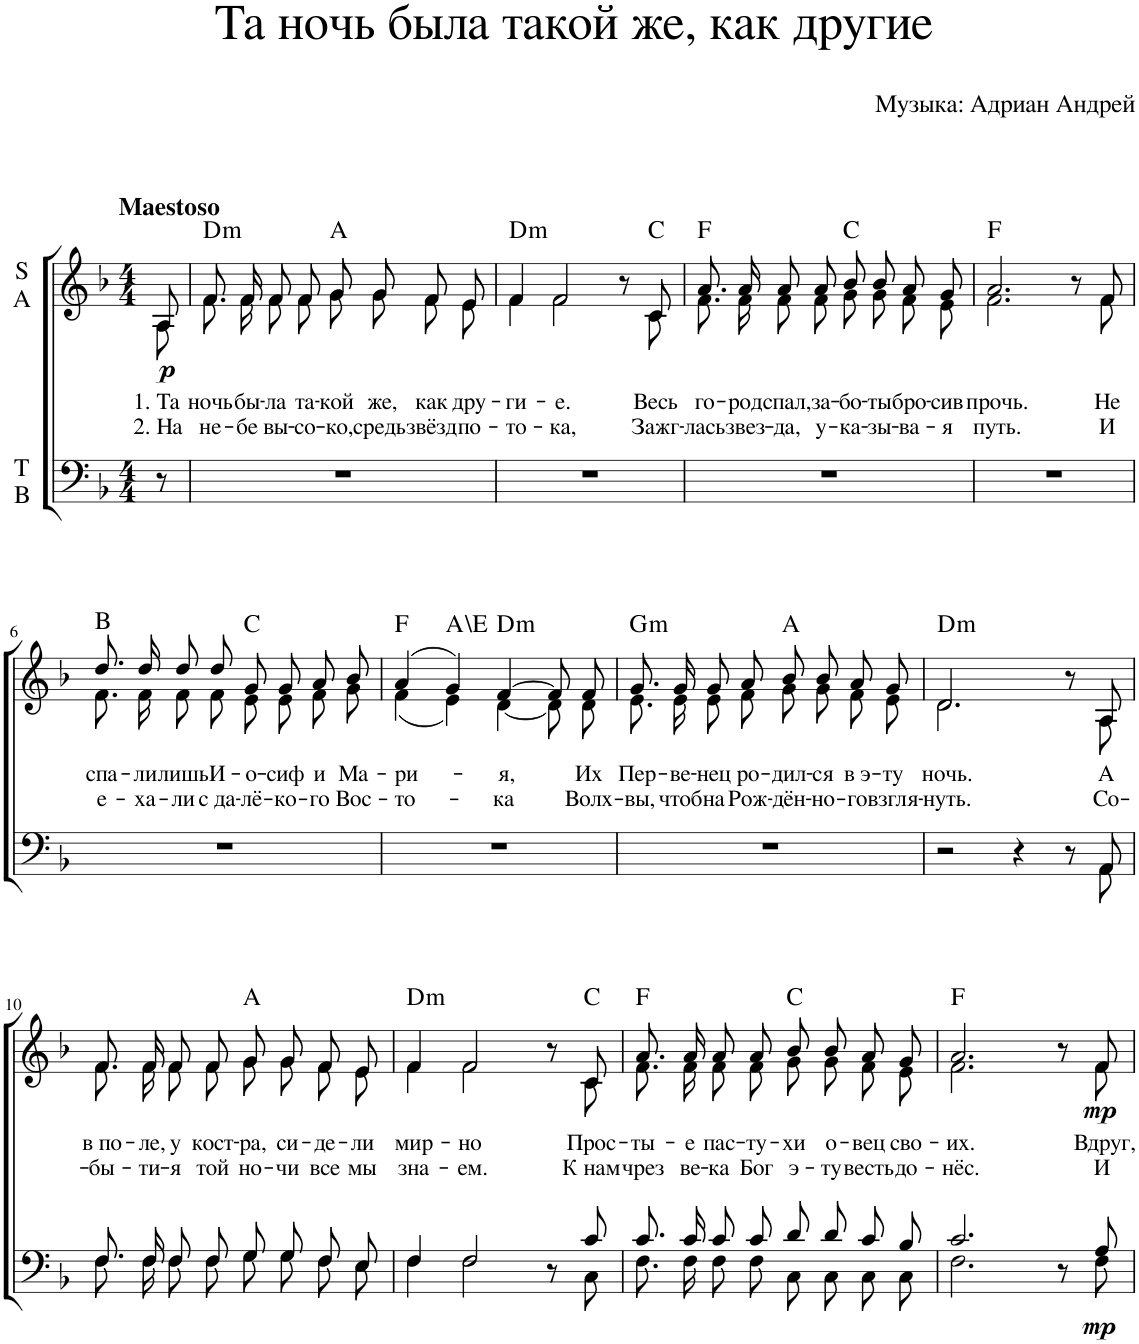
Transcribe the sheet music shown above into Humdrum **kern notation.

**kern	**dynam	**kern	**text	**text	**dynam	**harte
*part2	*part2	*part1	*part1	*part1	*part1	*part1
*staff2	*staff2	*staff1	*staff1	*staff1	*staff1	*
*I"T B	*	*I"S A	*	*	*	*
*clefF4	*	*clefG2	*	*	*	*
*k[b-]	*	*k[b-]	*	*	*	*
*M4/4	*	*M4/4	*	*	*	*
=1	=1	=1	=1	=1	=1	=1
!	!	!LO:TX:a:B:t=Maestoso	!	!	!	!
!	!	!	!LO:LY:b	!LO:LY:b	!LO:DY:b	!
*	*	*^	*	*	*	*
8r	.	8A/	8A\	1. Та	2. На	p	.
=2	=2	=2	=2	=2	=2	=2	=2
!	!	!	!	!LO:LY:b	!LO:LY:b	!	!LO:H:kt=m
1r	.	8.f/L	8.f\L	ночь	не-	.	D:min
!	!	!	!	!LO:LY:b	!LO:LY:b	!	!
.	.	16f/Jk	16f\Jk	бы-	-бе	.	.
!	!	!	!	!LO:LY:b	!LO:LY:b	!	!
.	.	8f/L	8f\L	-ла	вы-	.	.
!	!	!	!	!LO:LY:b	!LO:LY:b	!	!
.	.	8f/J	8f\J	та-	-со-	.	.
!	!	!	!	!LO:LY:b	!LO:LY:b	!	!
.	.	8g/L	8g\L	-кой	-ко,	.	A:maj
!	!	!	!	!LO:LY:b	!LO:LY:b	!	!
.	.	8g/J	8g\J	же,	средь	.	.
!	!	!	!	!LO:LY:b	!LO:LY:b	!	!
.	.	8f/L	8f\L	как	звёзд	.	.
!	!	!	!	!LO:LY:b	!LO:LY:b	!	!
.	.	8e/J	8e\J	дру-	по-	.	.
=3	=3	=3	=3	=3	=3	=3	=3
!	!	!	!	!LO:LY:b	!LO:LY:b	!	!LO:H:kt=m
1r	.	4f/	4f\	-ги-	-то-	.	D:min
!	!	!	!	!LO:LY:b	!LO:LY:b	!	!
.	.	2f/	2f\	-е.	-ка,	.	.
.	.	8r	8ryy	.	.	.	.
!	!	!	!	!LO:LY:b	!LO:LY:b	!	!
.	.	8c/	8c\	Весь	Зажг-	.	C:maj
=4	=4	=4	=4	=4	=4	=4	=4
!	!	!	!	!LO:LY:b	!LO:LY:b	!	!
1r	.	8.a/L	8.f\L	го-	-лась	.	F:maj
!	!	!	!	!LO:LY:b	!LO:LY:b	!	!
.	.	16a/Jk	16f\Jk	-род	звез-	.	.
!	!	!	!	!LO:LY:b	!LO:LY:b	!	!
.	.	8a/L	8f\L	спал,	-да,	.	.
!	!	!	!	!LO:LY:b	!LO:LY:b	!	!
.	.	8a/J	8f\J	за-	у-	.	.
!	!	!	!	!LO:LY:b	!LO:LY:b	!	!
.	.	8b-/L	8g\L	-бо-	-ка-	.	C:maj
!	!	!	!	!LO:LY:b	!LO:LY:b	!	!
.	.	8b-/J	8g\J	-ты	-зы-	.	.
!	!	!	!	!LO:LY:b	!LO:LY:b	!	!
.	.	8a/L	8f\L	бро-	-ва-	.	.
!	!	!	!	!LO:LY:b	!LO:LY:b	!	!
.	.	8g/J	8e\J	-сив	-я	.	.
=5	=5	=5	=5	=5	=5	=5	=5
!	!	!	!	!LO:LY:b	!LO:LY:b	!	!
1r	.	2.a/	2.f\	прочь.	путь.	.	F:maj
.	.	8r	8ryy	.	.	.	.
!	!	!	!	!LO:LY:b	!LO:LY:b	!	!
.	.	8f/	8f\	Не	И	.	.
!!LO:LB:g=z	!!
=6	=6	=6	=6	=6	=6	=6	=6
!	!	!	!	!LO:LY:b	!LO:LY:b	!	!
1r	.	8.dd/L	8.f\L	спа-	е-	.	B:maj
!	!	!	!	!LO:LY:b	!LO:LY:b	!	!
.	.	16dd/Jk	16f\Jk	-ли	-ха-	.	.
!	!	!	!	!LO:LY:b	!LO:LY:b	!	!
.	.	8dd/L	8f\L	лишь	-ли	.	.
!	!	!	!	!LO:LY:b	!LO:LY:b	!	!
.	.	8dd/J	8f\J	И-	с да-	.	.
!	!	!	!	!LO:LY:b	!LO:LY:b	!	!
.	.	8g/L	8e\L	-о-	-лё-	.	C:maj
!	!	!	!	!LO:LY:b	!LO:LY:b	!	!
.	.	8g/J	8e\J	-сиф	-ко-	.	.
!	!	!	!	!LO:LY:b	!LO:LY:b	!	!
.	.	8a/L	8f\L	и	-го	.	.
!	!	!	!	!LO:LY:b	!LO:LY:b	!	!
.	.	8b-/J	8g\J	Ма-	Вос-	.	.
=7	=7	=7	=7	=7	=7	=7	=7
!	!	!	!	!LO:LY:b	!LO:LY:b	!	!
1r	.	(4a/	(4f\	-ри-	-то-	.	F:maj
.	.	4g/)	4e\)	.	.	.	A:maj
!	!	!	!	!LO:LY:b	!LO:LY:b	!	!LO:H:kt=m
.	.	[4f/	[4d\	-я,	-ка	.	D:min
.	.	8f/L]	8d\L]	.	.	.	.
!	!	!	!	!LO:LY:b	!LO:LY:b	!	!
.	.	8f/J	8d\J	Их	Волх-	.	.
=8	=8	=8	=8	=8	=8	=8	=8
!	!	!	!	!LO:LY:b	!LO:LY:b	!	!LO:H:kt=m
1r	.	8.g/L	8.e\L	Пер-	-вы,	.	G:min
!	!	!	!	!LO:LY:b	!LO:LY:b	!	!
.	.	16g/Jk	16e\Jk	-ве-	чтоб	.	.
!	!	!	!	!LO:LY:b	!LO:LY:b	!	!
.	.	8g/L	8e\L	-нец	на	.	.
!	!	!	!	!LO:LY:b	!LO:LY:b	!	!
.	.	8a/J	8f\J	ро-	Рож-	.	.
!	!	!	!	!LO:LY:b	!LO:LY:b	!	!
.	.	8b-/L	8g\L	-дил-	-дён-	.	A:maj
!	!	!	!	!LO:LY:b	!LO:LY:b	!	!
.	.	8b-/J	8g\J	-ся	-но-	.	.
!	!	!	!	!LO:LY:b	!LO:LY:b	!	!
.	.	8a/L	8f\L	в э-	-го	.	.
!	!	!	!	!LO:LY:b	!LO:LY:b	!	!
.	.	8g/J	8e\J	-ту	взгля-	.	.
=9	=9	=9	=9	=9	=9	=9	=9
*^	*	*	*	*	*	*	*
!	!	!	!	!	!LO:LY:b	!LO:LY:b	!	!LO:H:kt=m
2r	2..ryy	.	2.d/	2.d\	ночь.	-нуть.	.	D:min
4r	.	.	.	.	.	.	.	.
8r	.	.	8r	8ryy	.	.	.	.
!	!	!	!	!	!LO:LY:b	!LO:LY:b	!	!
8AA/	8AA\	.	8A/	8A\	А	Со-	.	.
!!LO:LB:g=z	!!
=10	=10	=10	=10	=10	=10	=10	=10	=10
!	!	!	!	!	!LO:LY:b	!LO:LY:b	!	!
8.F/L	8.F\L	.	8.f/L	8.f\L	в по-	-бы-	.	.
!	!	!	!	!	!LO:LY:b	!LO:LY:b	!	!
16F/Jk	16F\Jk	.	16f/Jk	16f\Jk	-ле,	-ти-	.	.
!	!	!	!	!	!LO:LY:b	!LO:LY:b	!	!
8F/L	8F\L	.	8f/L	8f\L	у	-я	.	.
!	!	!	!	!	!LO:LY:b	!LO:LY:b	!	!
8F/J	8F\J	.	8f/J	8f\J	кост-	той	.	.
!	!	!	!	!	!LO:LY:b	!LO:LY:b	!	!
8G/L	8G\L	.	8g/L	8g\L	-ра,	но-	.	A:maj
!	!	!	!	!	!LO:LY:b	!LO:LY:b	!	!
8G/J	8G\J	.	8g/J	8g\J	си-	-чи	.	.
!	!	!	!	!	!LO:LY:b	!LO:LY:b	!	!
8F/L	8F\L	.	8f/L	8f\L	-де-	все	.	.
!	!	!	!	!	!LO:LY:b	!LO:LY:b	!	!
8E/J	8E\J	.	8e/J	8e\J	-ли	мы	.	.
=11	=11	=11	=11	=11	=11	=11	=11	=11
!	!	!	!	!	!LO:LY:b	!LO:LY:b	!	!LO:H:kt=m
4F/	4F\	.	4f/	4f\	мир-	зна-	.	D:min
!	!	!	!	!	!LO:LY:b	!LO:LY:b	!	!
2F/	2F\	.	2f/	2f\	-но	-ем.	.	.
8r	8ryy	.	8r	8ryy	.	.	.	.
!	!	!	!	!	!LO:LY:b	!LO:LY:b	!	!
8c/	8C\	.	8c/	8c\	Прос-	К нам	.	C:maj
=12	=12	=12	=12	=12	=12	=12	=12	=12
!	!	!	!	!	!LO:LY:b	!LO:LY:b	!	!
8.c/L	8.F\L	.	8.a/L	8.f\L	-ты-	чрез	.	F:maj
!	!	!	!	!	!LO:LY:b	!LO:LY:b	!	!
16c/Jk	16F\Jk	.	16a/Jk	16f\Jk	-е	ве-	.	.
!	!	!	!	!	!LO:LY:b	!LO:LY:b	!	!
8c/L	8F\L	.	8a/L	8f\L	пас-	-ка	.	.
!	!	!	!	!	!LO:LY:b	!LO:LY:b	!	!
8c/J	8F\J	.	8a/J	8f\J	-ту-	Бог	.	.
!	!	!	!	!	!LO:LY:b	!LO:LY:b	!	!
8d/L	8C\L	.	8b-/L	8g\L	-хи	э-	.	C:maj
!	!	!	!	!	!LO:LY:b	!LO:LY:b	!	!
8d/J	8C\J	.	8b-/J	8g\J	о-	-ту	.	.
!	!	!	!	!	!LO:LY:b	!LO:LY:b	!	!
8c/L	8C\L	.	8a/L	8f\L	-вец	весть	.	.
!	!	!	!	!	!LO:LY:b	!LO:LY:b	!	!
8B-/J	8C\J	.	8g/J	8e\J	сво-	до-	.	.
=13	=13	=13	=13	=13	=13	=13	=13	=13
!	!	!	!	!	!LO:LY:b	!LO:LY:b	!	!
2.c/	2.F\	.	2.a/	2.f\	-их.	-нёс.	.	F:maj
8r	8ryy	.	8r	8ryy	.	.	.	.
!	!	!LO:DY:b	!	!	!LO:LY:b	!LO:LY:b	!LO:DY:b	!
8A/	8F\	mp	8f/	8f\	Вдруг,	И	mp	.
*v	*v	*	*	*	*	*	*	*
*	*	*v	*v	*	*	*	*
=	=	=	=	=	=	=
*-	*-	*-	*-	*-	*-	*-
